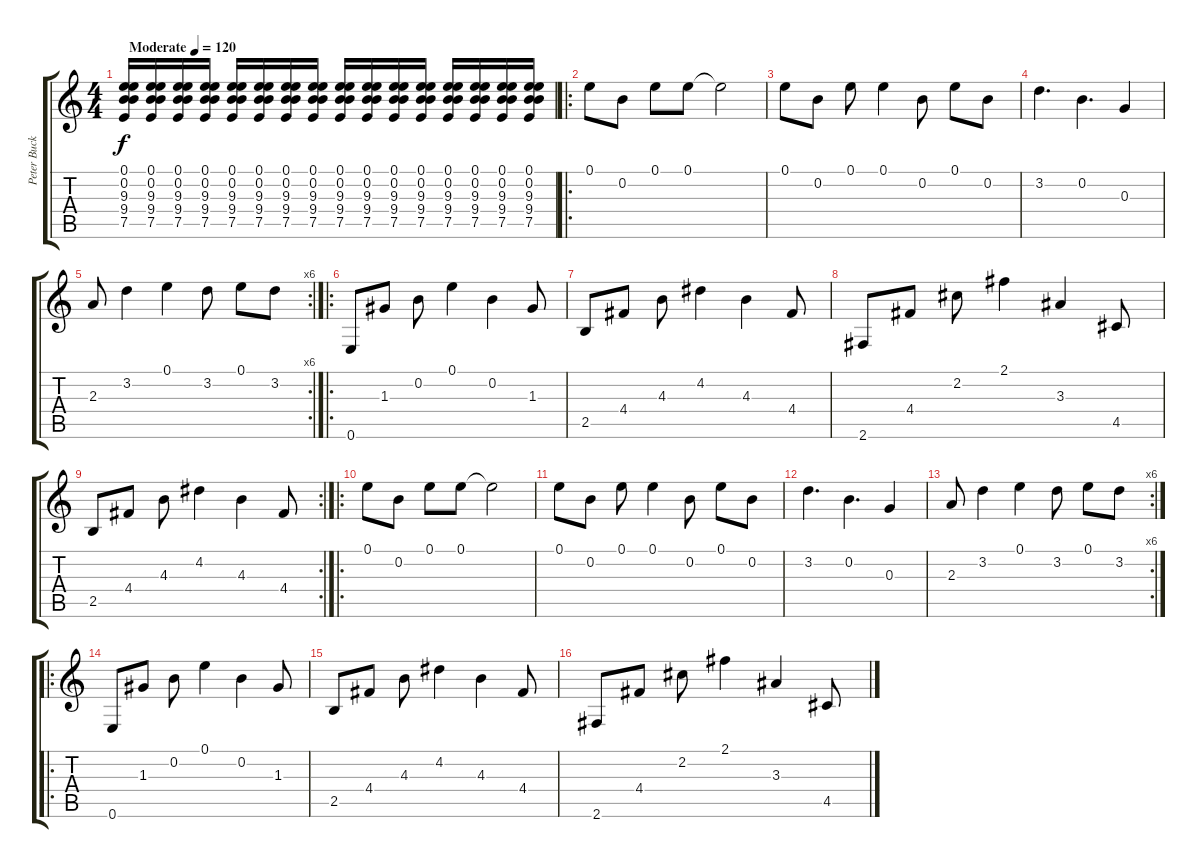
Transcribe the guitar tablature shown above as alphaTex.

\track ("Peter Buck" "Peter Buck") {instrument distortionguitar}
\staff {score tabs}
\tuning (E4 B3 G3 D3 A2 E2) {hide}
\ts (4 4)
\tempo (120 "Moderate")
\clef g2
\ks c
(0.1 0.2 9.3 9.4 7.5).16{dy f instrument distortionguitar} (0.1 0.2 9.3 9.4 7.5).16 (0.1 0.2 9.3 9.4 7.5).16 (0.1 0.2 9.3 9.4 7.5).16 (0.1 0.2 9.3 9.4 7.5).16 (0.1 0.2 9.3 9.4 7.5).16 (0.1 0.2 9.3 9.4 7.5).16 (0.1 0.2 9.3 9.4 7.5).16 (0.1 0.2 9.3 9.4 7.5).16 (0.1 0.2 9.3 9.4 7.5).16 (0.1 0.2 9.3 9.4 7.5).16 (0.1 0.2 9.3 9.4 7.5).16 (0.1 0.2 9.3 9.4 7.5).16 (0.1 0.2 9.3 9.4 7.5).16 (0.1 0.2 9.3 9.4 7.5).16 (0.1 0.2 9.3 9.4 7.5).16 |
\ro
0.1.8 0.2.8 0.1.8 0.1.8 0.1{t}.2 |
0.1.8 0.2.8 0.1.8 0.1.4 0.2.8 0.1.8 0.2.8 |
3.2.4{d} 0.2.4{d} 0.3.4 |
\rc 6
2.3.8 3.2.4 0.1.4 3.2.8 0.1.8 3.2.8 |
\ro
0.6.8 1.3.8 0.2.8 0.1.4 0.2.4 1.3.8 |
2.5.8 4.4.8 4.3.8 4.2.4 4.3.4 4.4.8 |
2.6.8 4.4.8 2.2.8 2.1.4 3.3.4 4.5.8 |
\rc 2
2.5.8 4.4.8 4.3.8 4.2.4 4.3.4 4.4.8 |
\ro
0.1.8 0.2.8 0.1.8 0.1.8 0.1{t}.2 |
0.1.8 0.2.8 0.1.8 0.1.4 0.2.8 0.1.8 0.2.8 |
3.2.4{d} 0.2.4{d} 0.3.4 |
\rc 6
2.3.8 3.2.4 0.1.4 3.2.8 0.1.8 3.2.8 |
\ro
0.6.8 1.3.8 0.2.8 0.1.4 0.2.4 1.3.8 |
2.5.8 4.4.8 4.3.8 4.2.4 4.3.4 4.4.8 |
2.6.8 4.4.8 2.2.8 2.1.4 3.3.4 4.5.8
